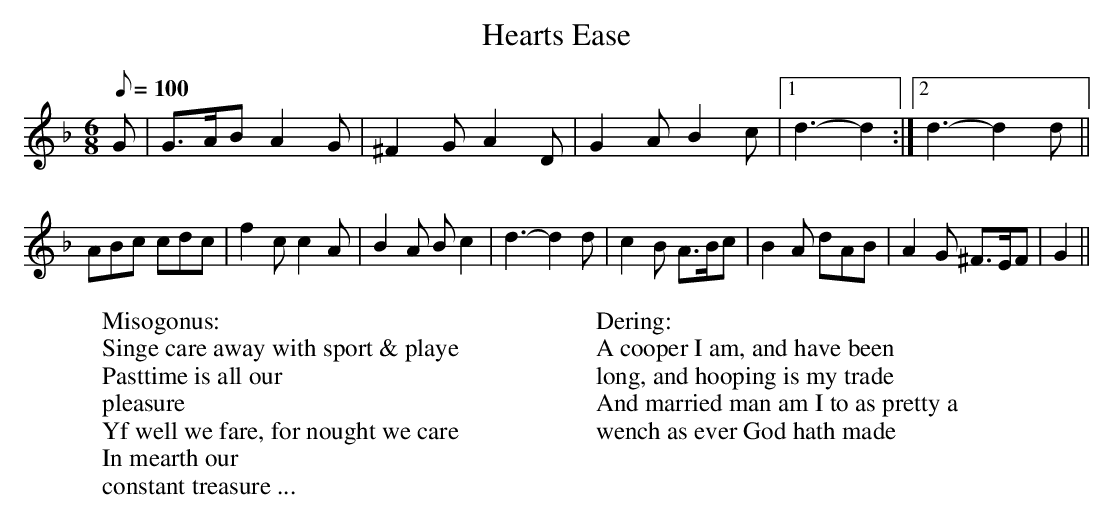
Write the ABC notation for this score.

X:1
T:Hearts Ease
M:6/8
L:1/8
Q:100
W:Misogonus:
W:Singe care away with sport & playe
W:Pasttime is all our
W:pleasure
W:Yf well we fare, for nought we care
W:In mearth our
W:constant treasure ...
W:
W:Dering:
W:A cooper I am, and have been
W:long, and hooping is my trade
W:And married man am I to as pretty a
W:wench as ever God hath made
K:GDor
G|G>AB A2G|^F2G A2D|G2A B2c|1 d3-d2  :|2 d3-d2  d||
ABc cdc|f2c c2A|B2A Bc2|d3-d2 d|c2B A>Bc|B2A dAB|A2G ^F>EF|G2||
